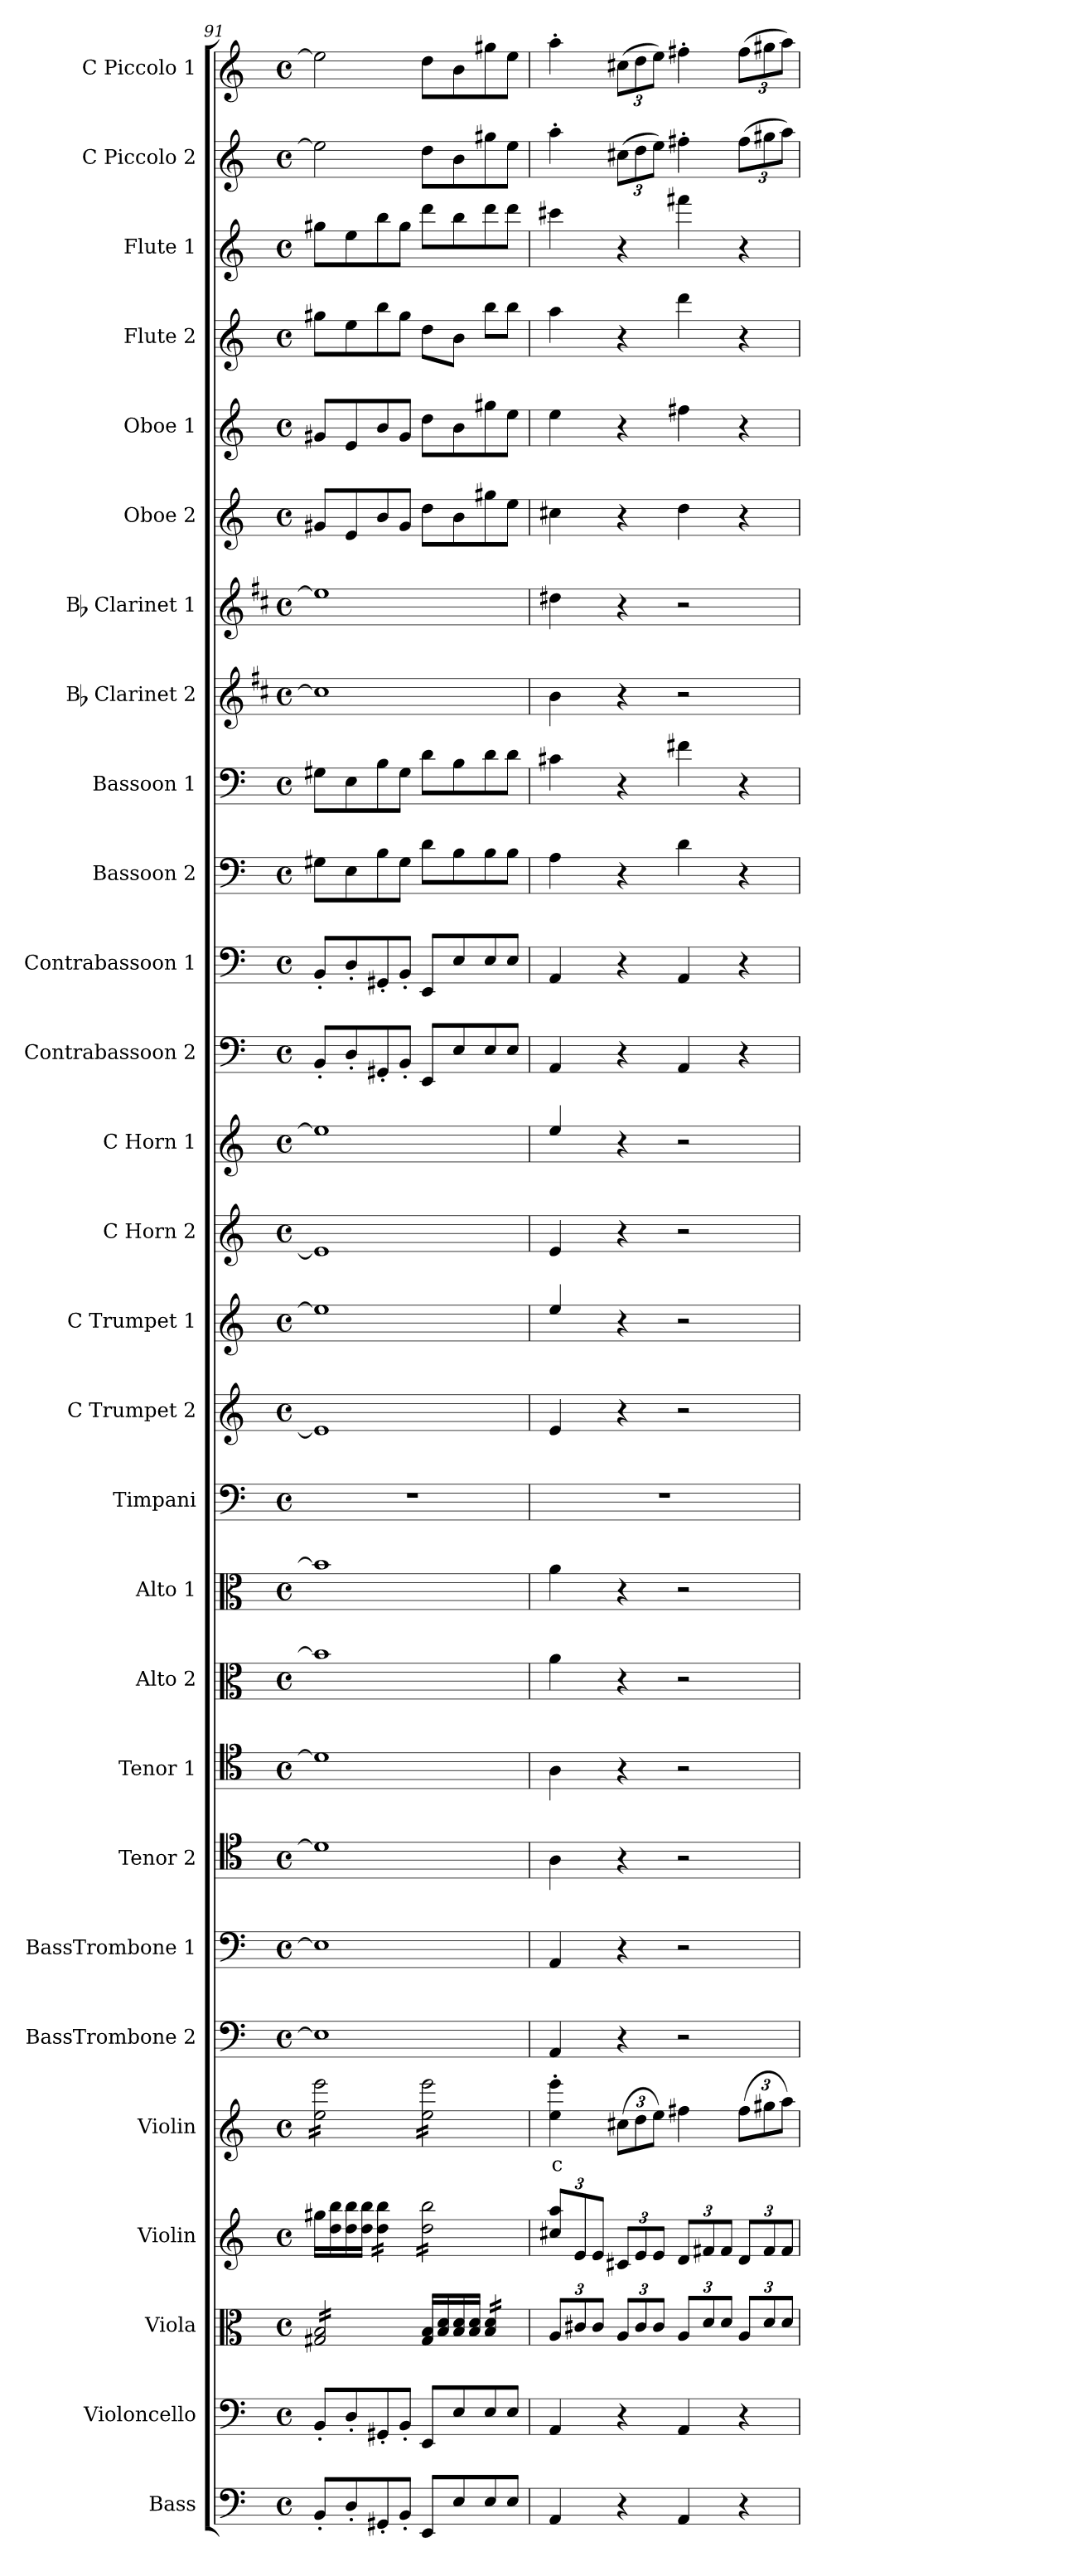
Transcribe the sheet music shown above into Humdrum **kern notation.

**kern	**kern	**kern	**kern	**kern	**text	**kern	**kern	**kern	**kern	**kern	**kern	**kern	**kern	**kern	**kern	**kern	**kern	**kern	**kern	**kern	**kern	**kern	**kern	**kern	**kern	**kern	**kern	**kern
*part28	*part27	*part26	*part25	*part24	*part24	*part23	*part22	*part21	*part20	*part19	*part18	*part17	*part16	*part15	*part14	*part13	*part12	*part11	*part10	*part9	*part8	*part7	*part6	*part5	*part4	*part3	*part2	*part1
*staff28	*staff27	*staff26	*staff25	*staff24	*staff24	*staff23	*staff22	*staff21	*staff20	*staff19	*staff18	*staff17	*staff16	*staff15	*staff14	*staff13	*staff12	*staff11	*staff10	*staff9	*staff8	*staff7	*staff6	*staff5	*staff4	*staff3	*staff2	*staff1
*I"Bass	*I"Violoncello	*I"Viola	*I"Violin	*I"Violin	*	*I"BassTrombone 2	*I"BassTrombone 1	*I"Tenor 2	*I"Tenor 1	*I"Alto 2	*I"Alto 1	*I"Timpani	*I"C Trumpet 2	*I"C Trumpet 1	*I"C Horn 2	*I"C Horn 1	*I"Contrabassoon 2	*I"Contrabassoon 1	*I"Bassoon 2	*I"Bassoon 1	*I"Bb Clarinet 2	*I"Bb Clarinet 1	*I"Oboe 2	*I"Oboe 1	*I"Flute 2	*I"Flute 1	*I"C Piccolo 2	*I"C Piccolo 1
*I'B	*I'Vc	*I'Vla	*I'Vln	*I'Vln	*	*I'BTrb 2	*I'BTrb 1	*I'T 2	*I'T 1	*I'A 2	*I'A 1	*I'Timp	*I'Tpt 2	*I'Tpt 1	*I'Hn 2	*I'Hn 1	*I'C Bsn 2	*I'C Bsn 1	*I'Bsn 2	*I'Bsn 1	*I'Cl 2	*I'Cl 1	*I'Ob 2	*I'Ob 1	*I'Fl 2	*I'Fl 1	*I'Picc 2	*I'Picc 1
*clefF4	*clefF4	*clefC3	*clefG2	*clefG2	*	*clefF4	*clefF4	*clefC4	*clefC4	*clefC3	*clefC3	*clefF4	*clefG2	*clefG2	*clefG2	*clefG2	*clefF4	*clefF4	*clefF4	*clefF4	*clefG2	*clefG2	*clefG2	*clefG2	*clefG2	*clefG2	*clefG2	*clefG2
*ITrd7c12	*	*	*	*	*	*	*	*	*	*	*	*	*	*	*ITrd7c12	*ITrd7c12	*ITrd7c12	*ITrd7c12	*	*	*ITrd1c2	*ITrd1c2	*	*	*	*	*ITrd-7c-12	*ITrd-7c-12
*k[]	*k[]	*k[]	*k[]	*k[]	*	*k[]	*k[]	*k[]	*k[]	*k[]	*k[]	*k[]	*k[]	*k[]	*k[]	*k[]	*k[]	*k[]	*k[]	*k[]	*k[]	*k[]	*k[]	*k[]	*k[]	*k[]	*k[]	*k[]
*M4/4	*M4/4	*M4/4	*M4/4	*M4/4	*	*M4/4	*M4/4	*M4/4	*M4/4	*M4/4	*M4/4	*M4/4	*M4/4	*M4/4	*M4/4	*M4/4	*M4/4	*M4/4	*M4/4	*M4/4	*M4/4	*M4/4	*M4/4	*M4/4	*M4/4	*M4/4	*M4/4	*M4/4
*met(c)	*met(c)	*met(c)	*met(c)	*met(c)	*	*met(c)	*met(c)	*met(c)	*met(c)	*met(c)	*met(c)	*met(c)	*met(c)	*met(c)	*met(c)	*met(c)	*met(c)	*met(c)	*met(c)	*met(c)	*met(c)	*met(c)	*met(c)	*met(c)	*met(c)	*met(c)	*met(c)	*met(c)
=91	=91	=91	=91	=91	=91	=91	=91	=91	=91	=91	=91	=91	=91	=91	=91	=91	=91	=91	=91	=91	=91	=91	=91	=91	=91	=91	=91	=91
*	*	*tremolo	*	*	*	*	*	*	*	*	*	*	*	*	*	*	*	*	*	*	*	*	*	*	*	*	*	*
*	*	*	*	*tremolo	*	*	*	*	*	*	*	*	*	*	*	*	*	*	*	*	*	*	*	*	*	*	*	*
8BBB'L	8BB'L	16G#X/ 16B/LL	16gg#XLL	16ee\ 16eee\LL	.	1E]	1E]	1d]	1d]	1b]	1b]	1r	1e]	1ee]	1E]	1e]	8BBB'L	8BBB'L	8G#L	8G#XL	1b]	1dd]	8g#L	8g#XL	8gg#L	8gg#XL	2eee]	2eee]
.	.	16G#X/ 16B/	16dd\ 16bb\	16ee\ 16eee\	.	.	.	.	.	.	.	.	.	.	.	.	.	.	.	.	.	.	.	.	.	.	.	.
8DD'	8D'	16G#X/ 16B/	16dd\ 16bb\	16ee\ 16eee\	.	.	.	.	.	.	.	.	.	.	.	.	8DD'	8DD'	8E	8E	.	.	8e	8e	8ee	8ee	.	.
.	.	16G#X/ 16B/	16dd\ 16bb\JJ	16ee\ 16eee\	.	.	.	.	.	.	.	.	.	.	.	.	.	.	.	.	.	.	.	.	.	.	.	.
*	*	*	*tremolo	*	*	*	*	*	*	*	*	*	*	*	*	*	*	*	*	*	*	*	*	*	*	*	*	*
8GGG#X'	8GG#X'	16G#X/ 16B/	16dd\ 16bb\LL	16ee\ 16eee\	.	.	.	.	.	.	.	.	.	.	.	.	8GGG#X'	8GGG#X'	8B	8B	.	.	8b	8b	8bb	8bb	.	.
.	.	16G#X/ 16B/	16dd\ 16bb\	16ee\ 16eee\	.	.	.	.	.	.	.	.	.	.	.	.	.	.	.	.	.	.	.	.	.	.	.	.
8BBB'J	8BB'J	16G#X/ 16B/	16dd\ 16bb\	16ee\ 16eee\	.	.	.	.	.	.	.	.	.	.	.	.	8BBB'J	8BBB'J	8G#J	8G#J	.	.	8g#J	8g#J	8gg#J	8gg#J	.	.
.	.	16G#X/ 16B/JJ	16dd\ 16bb\JJ	16ee\ 16eee\JJ	.	.	.	.	.	.	.	.	.	.	.	.	.	.	.	.	.	.	.	.	.	.	.	.
*	*	*Xtremolo	*	*	*	*	*	*	*	*	*	*	*	*	*	*	*	*	*	*	*	*	*	*	*	*	*	*
8EEEL	8EEL	16G#/ 16B/LL	16dd\ 16bb\LL	16ee\ 16eee\LL	.	.	.	.	.	.	.	.	.	.	.	.	8EEEL	8EEEL	8dL	8dL	.	.	8ddL	8ddL	8ddL	8dddL	8dddL	8dddL
.	.	16B/ 16d/	16dd\ 16bb\	16ee\ 16eee\	.	.	.	.	.	.	.	.	.	.	.	.	.	.	.	.	.	.	.	.	.	.	.	.
8EE	8E	16B/ 16d/	16dd\ 16bb\	16ee\ 16eee\	.	.	.	.	.	.	.	.	.	.	.	.	8EE	8EE	8B	8B	.	.	8b	8b	8bJ	8bb	8bb	8bb
.	.	16B/ 16d/JJ	16dd\ 16bb\	16ee\ 16eee\	.	.	.	.	.	.	.	.	.	.	.	.	.	.	.	.	.	.	.	.	.	.	.	.
*	*	*tremolo	*	*	*	*	*	*	*	*	*	*	*	*	*	*	*	*	*	*	*	*	*	*	*	*	*	*
8EE	8E	16B/ 16d/LL	16dd\ 16bb\	16ee\ 16eee\	.	.	.	.	.	.	.	.	.	.	.	.	8EE	8EE	8B	8d	.	.	8gg#	8gg#X	8bbL	8ddd	8ggg#X	8ggg#X
.	.	16B/ 16d/	16dd\ 16bb\	16ee\ 16eee\	.	.	.	.	.	.	.	.	.	.	.	.	.	.	.	.	.	.	.	.	.	.	.	.
8EEJ	8EJ	16B/ 16d/	16dd\ 16bb\	16ee\ 16eee\	.	.	.	.	.	.	.	.	.	.	.	.	8EEJ	8EEJ	8BJ	8dJ	.	.	8eeJ	8eeJ	8bbJ	8dddJ	8eeeJ	8eeeJ
.	.	16B/ 16d/JJ	16dd\ 16bb\JJ	16ee\ 16eee\JJ	.	.	.	.	.	.	.	.	.	.	.	.	.	.	.	.	.	.	.	.	.	.	.	.
*	*	*	*	*Xtremolo	*	*	*	*	*	*	*	*	*	*	*	*	*	*	*	*	*	*	*	*	*	*	*	*
*	*	*	*Xtremolo	*	*	*	*	*	*	*	*	*	*	*	*	*	*	*	*	*	*	*	*	*	*	*	*	*
*	*	*Xtremolo	*	*	*	*	*	*	*	*	*	*	*	*	*	*	*	*	*	*	*	*	*	*	*	*	*	*
!!LO:PB:g=z
=92	=92	=92	=92	=92	=92	=92	=92	=92	=92	=92	=92	=92	=92	=92	=92	=92	=92	=92	=92	=92	=92	=92	=92	=92	=92	=92	=92	=92
*	*	*Xbrackettup	*Xbrackettup	*	*	*	*	*	*	*	*	*	*	*	*	*	*	*	*	*	*	*	*	*	*	*	*	*
!	!	!	!	!	!LO:LY:b	!	!	!	!	!	!	!	!	!	!	!	!	!	!	!	!	!	!	!	!	!	!	!
4AAA	4AA	12AL	12cc#X/ 12aa/L	4ee\' 4eee\'	c	4AA	4AA	4A	4A	4a	4a	1r	4e/	4ee/	4E/	4e/	4AAA	4AAA	4A\	4c#X\	4a\	4cc#X\	4cc#X\	4ee\	4aa\	4ccc#X\	4aaa'	4aaa'
.	.	12c#X	12e	.	.	.	.	.	.	.	.	.	.	.	.	.	.	.	.	.	.	.	.	.	.	.	.	.
.	.	12c#J	12eJ	.	.	.	.	.	.	.	.	.	.	.	.	.	.	.	.	.	.	.	.	.	.	.	.	.
*	*	*	*	*Xbrackettup	*	*	*	*	*	*	*	*	*	*	*	*	*	*	*	*	*	*	*	*	*	*	*Xbrackettup	*Xbrackettup
4r	4r	12AL	12c#XL	(12cc#XL	.	4r	4r	4r	4r	4r	4r	.	4r	4r	4r	4r	4r	4r	4r	4r	4r	4r	4r	4r	4r	4r	(12ccc#XL	(12ccc#XL
.	.	12c#	12e	12dd	.	.	.	.	.	.	.	.	.	.	.	.	.	.	.	.	.	.	.	.	.	.	12ddd	12ddd
.	.	12c#J	12eJ	12eeJ)	.	.	.	.	.	.	.	.	.	.	.	.	.	.	.	.	.	.	.	.	.	.	12eeeJ)	12eeeJ)
4AAA	4AA	12AL	12dL	4ff#X	.	2r	2r	2r	2r	2r	2r	.	2r	2r	2r	2r	4AAA	4AAA	4d\	4f#X\	2r	2r	4dd\	4ff#X\	4ddd\	4fff#X\	4fff#X'	4fff#X'
.	.	12d	12f#X	.	.	.	.	.	.	.	.	.	.	.	.	.	.	.	.	.	.	.	.	.	.	.	.	.
.	.	12dJ	12f#J	.	.	.	.	.	.	.	.	.	.	.	.	.	.	.	.	.	.	.	.	.	.	.	.	.
4r	4r	12AL	12dL	(12ff#L	.	.	.	.	.	.	.	.	.	.	.	.	4r	4r	4r	4r	.	.	4r	4r	4r	4r	(12fff#L	(12fff#L
.	.	12d	12f#	12gg#X	.	.	.	.	.	.	.	.	.	.	.	.	.	.	.	.	.	.	.	.	.	.	12ggg#X	12ggg#X
.	.	12dJ	12f#J	12aaJ)	.	.	.	.	.	.	.	.	.	.	.	.	.	.	.	.	.	.	.	.	.	.	12aaaJ)	12aaaJ)
=	=	=	=	=	=	=	=	=	=	=	=	=	=	=	=	=	=	=	=	=	=	=	=	=	=	=	=	=
*-	*-	*-	*-	*-	*-	*-	*-	*-	*-	*-	*-	*-	*-	*-	*-	*-	*-	*-	*-	*-	*-	*-	*-	*-	*-	*-	*-	*-
